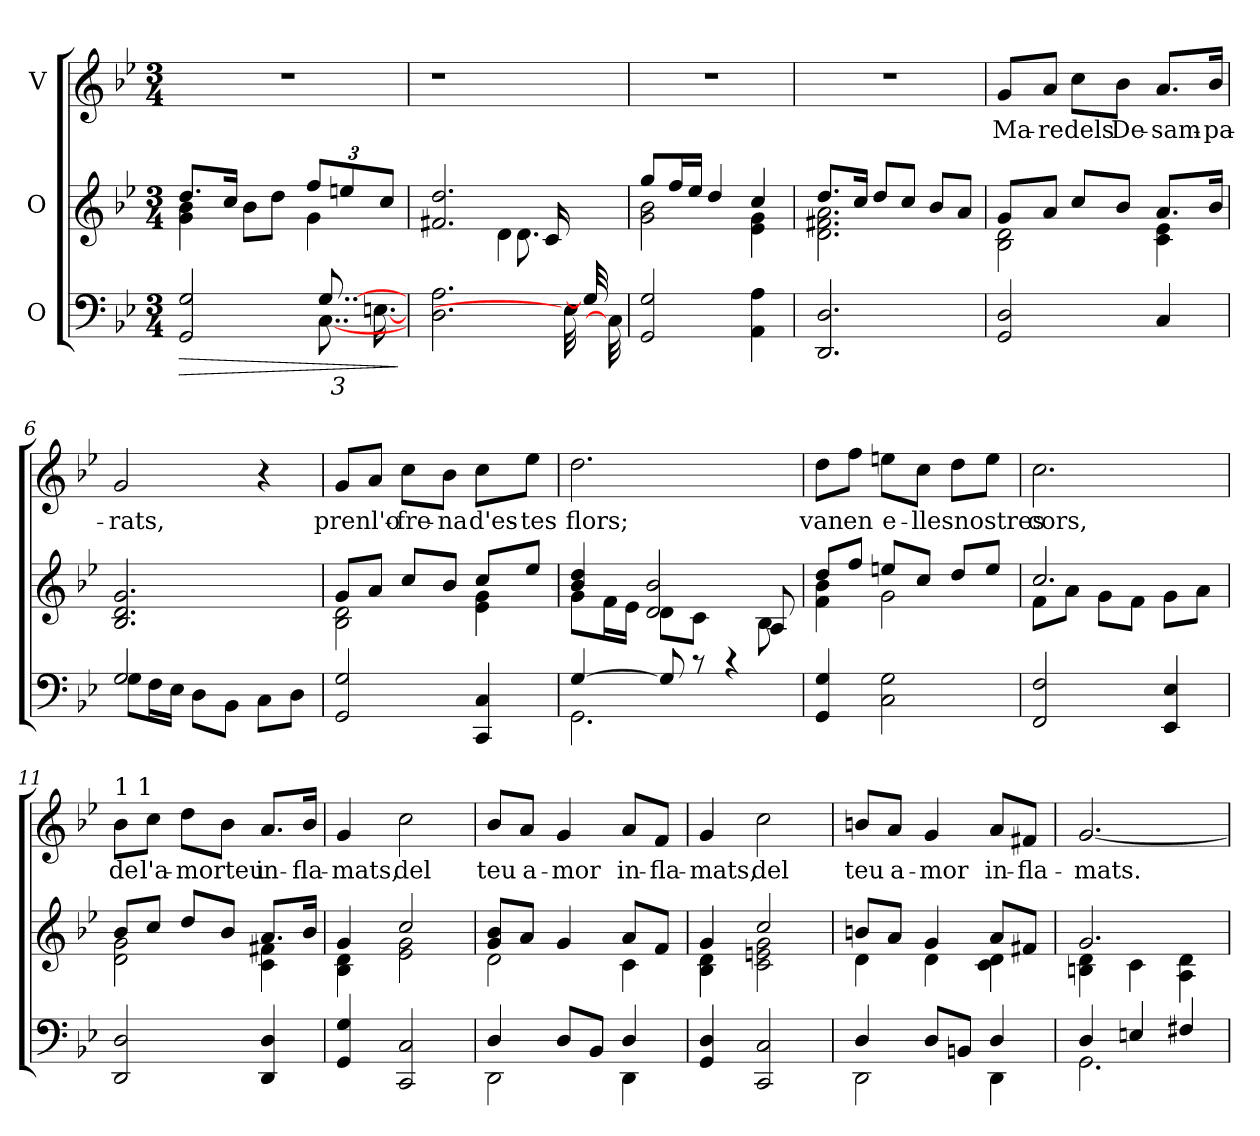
**kern	**dynam	**kern	**kern	**text
*part3	*part3	*part2	*part1	*part1
*staff3	*staff3	*staff2	*staff1	*staff1
*I"O	*	*I"O	*I"V	*
*clefF4	*	*clefG2	*clefG2	*
*k[b-e-]	*	*k[b-e-]	*k[b-e-]	*
*B-:	*	*B-:	*B-:	*
*M3/4	*	*M3/4	*M3/4	*
=1	=1	=1	=1	=1
*^	*	*	*	*
!	!	!LO:HP:b	!	!LO:N:vis=1	!
*^	*^	*	*^	*	*
4...ryy	2GG/ 2G/	32ryy	32ryy	>	8.dd/L	4g\ 4b-\	2.r	.
.	.	2ryy	2ryy	.	.	.	.	.
.	.	.	.	.	16cc/Jk	.	.	.
.	.	.	.	.	4ryy	8b-\L	.	.
.	.	.	.	.	.	8dd\J	.	.
4ryy	.	.	.	.	.	.	.	.
*	*	*	*	*	*Xbrackettup	*	*	*
.	16ryy	.	.	.	12ff/L	4g\	.	.
.	.	[8..G/	[8..C\	.	.	.	.	.
!	!LO:TX:b:i:t=3	!	!	!	!	!	!	!
.	16.ryy	.	.	.	.	.	.	.
.	.	.	.	.	12een/	.	.	.
.	[16.En\	.	.	.	.	.	.	.
.	.	.	.	.	12cc/J	.	.	.
32ryy	.	.	.	.	.	.	.	.
*v	*v	*v	*v	*	*	*	*	*
*	*	*v	*v	*	*
.	]	.	.	.
=2	=2	=2	=2	=2
*	*	*^	*	*
*	*	*	*^	*	*
*	*	*	*	*^	*	*
!	!	!	!	!	!	!LO:N:vis=1	!
2.D\ 2.A\	.	2.f#X/ 2.dd/	2ryy	2ryy	2ryy	2.r	.
.	.	.	16ryy	8.ryy	4d\	.	.
.	.	.	8.d\	.	.	.	.
.	.	.	.	16c/	.	.	.
32E\]	.	16.ryy	16.ryy	16.ryy	16.ryy	16.ryy	.
32G/]	.	.	.	.	.	.	.
32C\]	.	.	.	.	.	.	.
*	*	*	*v	*v	*v	*	*
=3	=3	=3	=3	=3	=3
!	!	!	!	!LO:N:vis=1	!
2GG/ 2G/	.	8gg/L	2g\ 2b-\	2.r	.
.	.	16ff/L	.	.	.
.	.	16ee-/JJ	.	.	.
.	.	4dd/	.	.	.
4AA\ 4A\	.	4cc/	4e-\ 4g\	.	.
=4	=4	=4	=4	=4	=4
!	!	!	!	!LO:N:vis=1	!
2.DD/ 2.D/	.	8.dd/L	2.d\ 2.f#X\ 2.a\	2.r	.
.	.	16cc/Jk	.	.	.
.	.	8dd/L	.	.	.
.	.	8cc/J	.	.	.
.	.	8b-/L	.	.	.
.	.	8a/J	.	.	.
=5	=5	=5	=5	=5	=5
!	!	!	!	!	!LO:LY:b
2GG/ 2D/	.	8g/L	2B-\ 2d\	8g/L	Ma-
!	!	!	!	!	!LO:LY:b
.	.	8a/J	.	8a/J	-re
!	!	!	!	!	!LO:LY:b
.	.	8cc/L	.	8cc\L	dels
!	!	!	!	!	!LO:LY:b
.	.	8b-/J	.	8b-\J	De-
!	!	!	!	!	!LO:LY:b
4C/	.	8.a/L	4c\ 4e-\	8.a/L	-sam-
!	!	!	!	!	!LO:LY:b
.	.	16b-/Jk	.	16b-/Jk	-pa-
*	*	*v	*v	*	*
!!LO:LB:g=z
=6	=6	=6	=6	=6
*^	*	*	*	*
!	!	!	!	!	!LO:LY:b
2G/	8G\L	.	2.B-/ 2.d/ 2.g/	2g/	-rats,
.	16F\L	.	.	.	.
.	16E-\JJ	.	.	.	.
.	8D\L	.	.	.	.
.	8BB-\J	.	.	.	.
4ryy	8C\L	.	.	4r	.
.	8D\J	.	.	.	.
=7	=7	=7	=7	=7	=7
*	*	*	*^	*	*
!	!	!	!	!	!	!LO:LY:b
*v	*v	*	*	*	*	*
2GG/ 2G/	.	8g/L	2B-\ 2d\	8g/L	prenl'o-
.	.	8a/J	.	8a/J	.
!	!	!	!	!	!LO:LY:b
.	.	8cc/L	.	8cc\L	-fre-
!	!	!	!	!	!LO:LY:b
.	.	8b-/J	.	8b-\J	-na
!	!	!	!	!	!LO:LY:b
4CC/ 4C/	.	8cc/L	4e-\ 4g\	8cc\L	d'es-
!	!	!	!	!	!LO:LY:b
.	.	8ee-/J	.	8ee-\J	-tes
=8	=8	=8	=8	=8	=8
*^	*	*	*^	*	*
!	!	!	!	!	!	!	!LO:LY:b
[>4G/	2.GG\	.	4b-/ 4dd/	8g\L	2ryy	2.dd\	flors;
.	.	.	.	16f\L	.	.	.
.	.	.	.	16e-\JJ	.	.	.
8G/]	.	.	8d\L	2d/ 2b-/	.	.	.
8rc	.	.	8c\J	.	.	.	.
4rc	.	.	8ryy	.	8ryy	.	.
.	.	.	8B-\	.	8A/	.	.
*v	*v	*	*	*	*	*	*
=9	=9	=9	=9	=9	=9	=9
!	!	!	!	!	!	!LO:LY:b
*	*	*	*v	*v	*	*
4GG/ 4G/	.	8dd/L	4f\ 4b-\	8dd\L	van
!	!	!	!	!	!LO:LY:b
.	.	8ff/J	.	8ff\J	en
!	!	!	!	!	!LO:LY:b
2C\ 2G\	.	8een/L	2g\	8een\L	e-
!	!	!	!	!	!LO:LY:b
.	.	8cc/J	.	8cc\J	-llesnostres
.	.	8dd/L	.	8dd\L	.
.	.	8ee/J	.	8ee\J	.
=10	=10	=10	=10	=10	=10
!	!	!	!	!	!LO:LY:b
2FF/ 2F/	.	2.cc/	8f\L	2.cc\	cors,
.	.	.	8a\J	.	.
.	.	.	8g\L	.	.
.	.	.	8f\J	.	.
4EE-/ 4E-/	.	.	8g\L	.	.
.	.	.	8a\J	.	.
!!LO:LB:g=z
=11	=11	=11	=11	=11	=11
!	!	!	!	!LO:TX:a:t=1 1	!
!	!	!	!	!	!LO:LY:b
2DD/ 2D/	.	8b-/L	2d\ 2g\	8b-\L	de
!	!	!	!	!	!LO:LY:b
.	.	8cc/J	.	8cc\J	l'a-
!	!	!	!	!	!LO:LY:b
.	.	8dd/L	.	8dd\L	-morteu
.	.	8b-/J	.	8b-\J	.
!	!	!	!	!	!LO:LY:b
4DD/ 4D/	.	8.a/L	4c\ 4f#X\	8.a/L	in-
!	!	!	!	!	!LO:LY:b
.	.	16b-/Jk	.	16b-/Jk	-fla-
=12	=12	=12	=12	=12	=12
!	!	!	!	!	!LO:LY:b
4GG/ 4G/	.	4g/	4B-\ 4d\	4g/	-mats,
!	!	!	!	!	!LO:LY:b
2CC/ 2C/	.	2cc/	2e-\ 2g\	2cc\	del
=13	=13	=13	=13	=13	=13
*^	*	*	*	*	*
!	!	!	!	!	!	!LO:LY:b
4D/	2DD\	.	8g/ 8b-/L	2d\	8b-/L	teu
!	!	!	!	!	!	!LO:LY:b
.	.	.	8a/J	.	8a/J	a-
!	!	!	!	!	!	!LO:LY:b
8D/L	.	.	4g/	.	4g/	-mor
8BB-/J	.	.	.	.	.	.
!	!	!	!	!	!	!LO:LY:b
4D/	4DD\	.	8a/L	4c\	8a/L	in-
!	!	!	!	!	!	!LO:LY:b
.	.	.	8f/J	.	8f/J	-fla-
*v	*v	*	*	*	*	*
=14	=14	=14	=14	=14	=14
!	!	!	!	!	!LO:LY:b
4GG/ 4D/	.	4g/	4B-\ 4d\	4g/	-mats,
!	!	!	!	!	!LO:LY:b
2CC/ 2C/	.	2cc/	2c\ 2en\ 2g\	2cc\	del
=15	=15	=15	=15	=15	=15
*^	*	*	*	*	*
!	!	!	!	!	!	!LO:LY:b
4D/	2DD\	.	8bn/L	4d\	8bn/L	teu
!	!	!	!	!	!	!LO:LY:b
.	.	.	8a/J	.	8a/J	a-
!	!	!	!	!	!	!LO:LY:b
8D/L	.	.	4g/	4d\	4g/	-mor
8BBn/J	.	.	.	.	.	.
!	!	!	!	!	!	!LO:LY:b
4D/	4DD\	.	8a/L	4c\ 4d\	8a/L	in-
!	!	!	!	!	!	!LO:LY:b
.	.	.	8f#X/J	.	8f#X/J	-fla-
!!LO:LB:g=z
=16	=16	=16	=16	=16	=16	=16
!	!	!	!	!	!	!LO:LY:b
4D/	2.GG\	.	2.g/	4Bn\ 4d\	[<2.g/	-mats.
4En/	.	.	.	4c\	.	.
4F#X/	.	.	.	4A\ 4d\	.	.
*v	*v	*	*	*	*	*
*	*	*v	*v	*	*
=	=	=	=	=
*-	*-	*-	*-	*-
